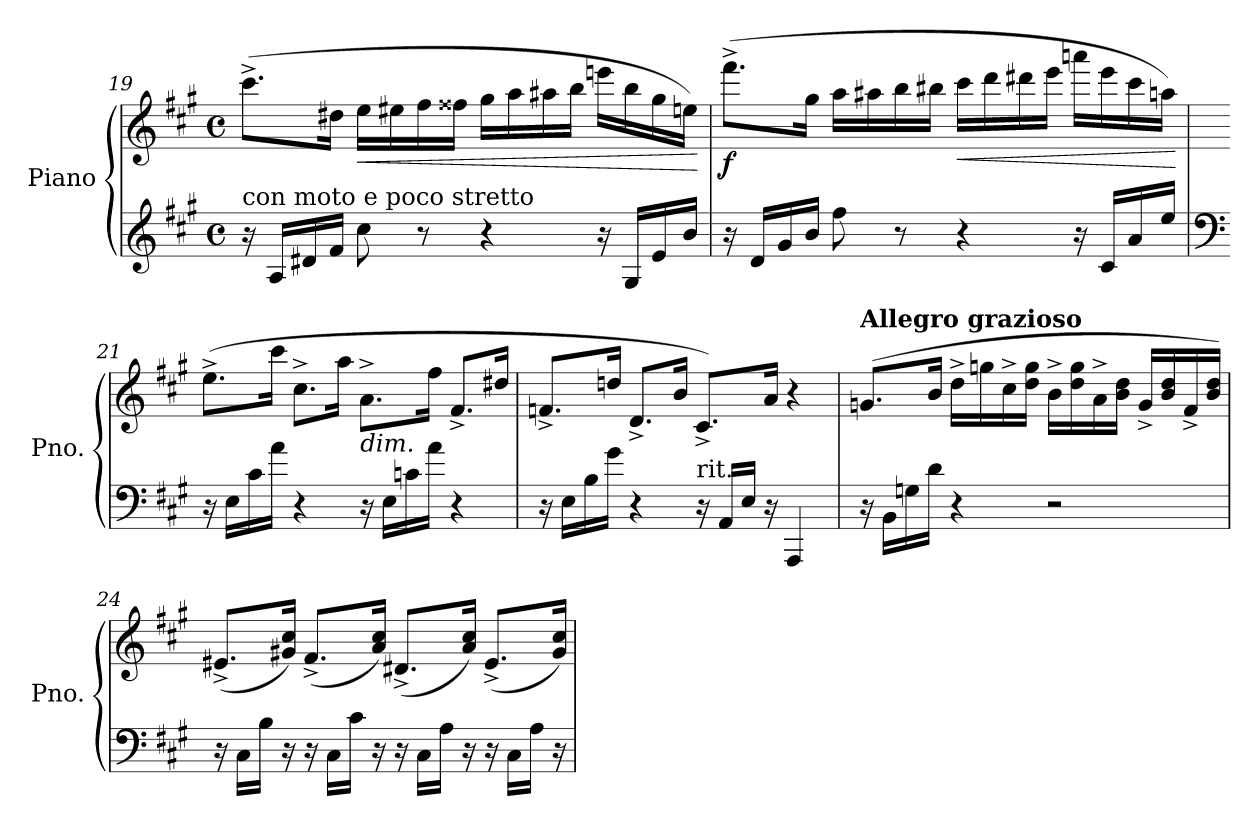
**kern	**kern	**dynam
*part1	*part1	*part1
*staff2	*staff1	*staff1/2
*I"Piano	*	*
*I'Pno.	*	*
*clefG2	*clefG2	*
*k[f#c#g#]	*k[f#c#g#]	*
*M4/4	*M4/4	*
*met(c)	*met(c)	*
=19	=19	=19
!LO:TX:a:t=con moto e poco stretto	!	!
16r	(>8.ccc#^\L	.
16A/LL	.	.
16d#X/	.	.
16f#/JJ	16dd#X\Jk	.
!	!	!LO:HP:b
8cc#\	16ee\LL	<
.	16ee#X\	.
8r	16ff#\	.
.	16ff##X\JJ	.
4r	16gg#\LL	.
.	16aa\	.
.	16aa#X\	.
.	16bb\JJ	.
16r	16eeen\LL	.
16G#/LL	16bb\	.
16e/	16gg#\	.
16b/JJ	16een\JJ)	.
.	.	[
!!LO:LB:g=z
=20	=20	=20
!	!	!LO:DY:b
16r	(>8.fff#^\L	f
16d/LL	.	.
16g#/	.	.
16b/JJ	16gg#\Jk	.
8ff#\	16aa\LL	.
.	16aa#X\	.
8r	16bb\	.
.	16bb#X\JJ	.
!	!	!LO:HP:b
4r	16ccc#\LL	<
.	16ddd\	.
.	16ddd#X\	.
.	16eee\JJ	.
16r	16aaan\LL	.
16c#/LL	16eee\	.
16a/	16ccc#\	.
16ee/JJ	16aan\JJ)	.
.	.	[
=21	=21	=21
*clefF4	*	*
16r	(>8.ee^\L	.
16E\LL	.	.
16c#\	.	.
16a\JJ	16ccc#\Jk	.
4r	8.cc#^\L	.
.	16aa\Jk	.
!	!LO:TX:b:i:t=dim.	!
16r	8.a^\L	.
16E\LL	.	.
16cn\	.	.
16a\JJ	16ff#\Jk	.
4r	8.f#^/L	.
.	16dd#X/Jk	.
!!LO:LB:g=z
=22	=22	=22
16r	8.fn^/L	.
16E\LL	.	.
16B\	.	.
16g#\JJ	16ddn/Jk	.
4r	8.d^/L	.
.	16b/Jk	.
!LO:TX:a:t=rit.	!	!
16r	8.c#^/L)	.
16AA/LL	.	.
16E/JJ	.	.
16r	16a/Jk	.
4AAA/	4r	.
=23	=23	=23
*	*MM156	*
!	!LO:TX:a:B:t=Allegro grazioso	!
16r	(>8.gn/L	.
16BB\LL	.	.
16Gn\	.	.
16d\JJ	16b/Jk	.
4r	16dd^\LL	.
.	16ggn\	.
.	16cc#^\	.
.	16dd\ 16gg\JJ	.
2r	16b^\LL	.
.	16dd\ 16gg\	.
.	16a^\	.
.	16b\ 16dd\JJ	.
.	16g^/LL	.
.	16b/ 16dd/	.
.	16f#^/	.
.	16b/ 16dd/JJ)	.
=24	=24	=24
16r	(<8.e#X^/L	.
16C#\LL	.	.
16B\JJ	.	.
16r	16g#X/ 16cc#/Jk)	.
16r	(<8.f#^/L	.
16C#\LL	.	.
16c#\JJ	.	.
16r	16a/ 16cc#/Jk)	.
16r	(<8.d#X^/L	.
16C#\LL	.	.
16A\JJ	.	.
16r	16a/ 16cc#/Jk)	.
16r	(<8.e#^/L	.
16C#\LL	.	.
16A\JJ	.	.
16r	16g#/ 16cc#/Jk)	.
=	=	=
*-	*-	*-
